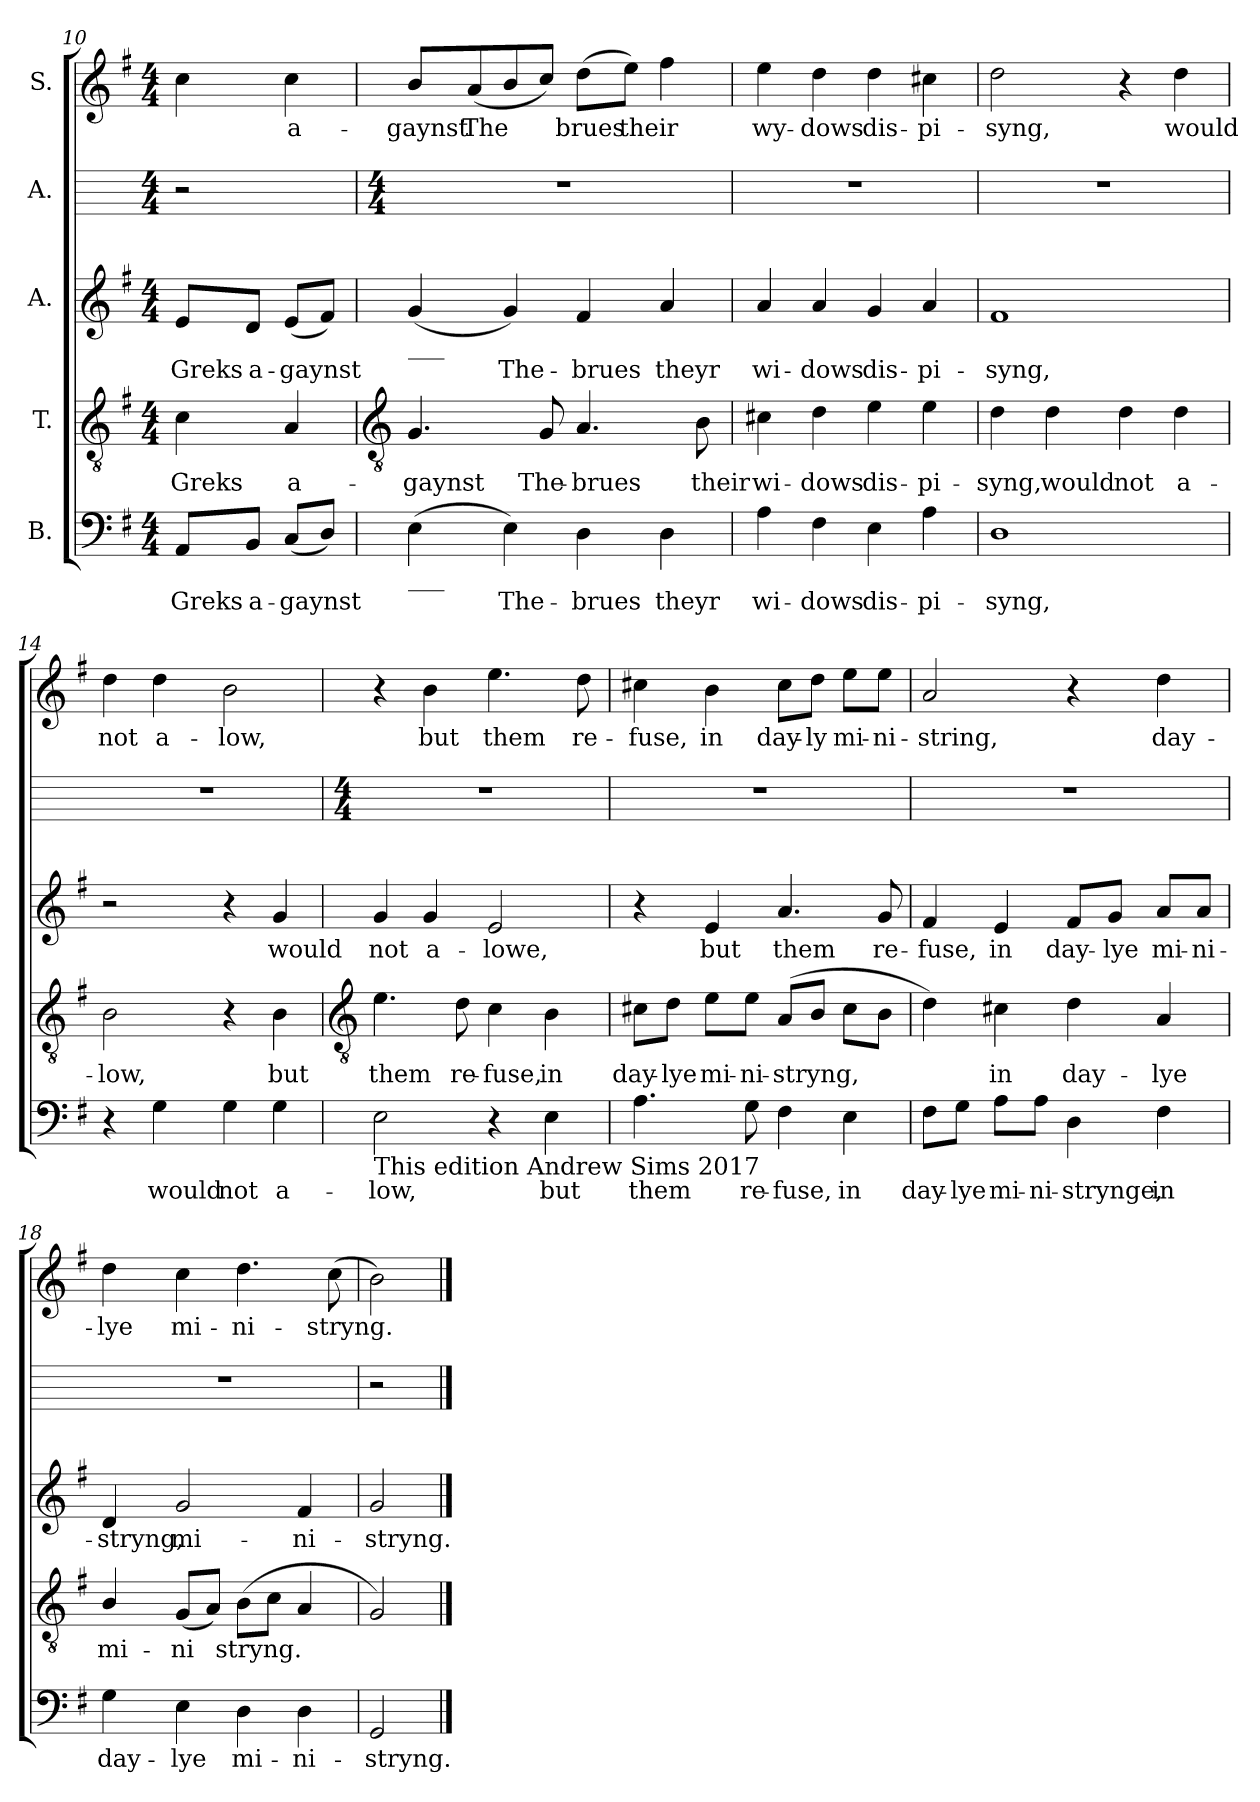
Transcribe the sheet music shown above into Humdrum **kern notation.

**kern	**text	**kern	**text	**kern	**text	**kern	**kern	**text
*part5	*part5	*part4	*part4	*part3	*part3	*part2	*part1	*part1
*staff5	*staff5	*staff4	*staff4	*staff3	*staff3	*staff2	*staff1	*staff1
*I"B.	*	*I"T.	*	*I"A.	*	*I"A.	*I"S.	*
*clefF4	*	*clefGv2	*	*clefG2	*	*	*clefG2	*
*k[f#]	*	*k[f#]	*	*k[f#]	*	*	*k[f#]	*
*G:	*	*G:	*	*G:	*	*	*G:	*
*M4/4	*	*M4/4	*	*M4/4	*	*M4/4	*M4/4	*
=10	=10	=10	=10	=10	=10	=10	=10	=10
!	!LO:LY:b	!	!LO:LY:b	!	!LO:LY:b	!	!	!
8AAL	Greks	4c	Greks	8eL	Greks	2r	4cc	.
!	!LO:LY:b	!	!	!	!LO:LY:b	!	!	!
8BBJ	a-	.	.	8dJ	a-	.	.	.
!	!LO:LY:b	!	!LO:LY:b	!	!LO:LY:b	!	!	!LO:LY:b
(<8CL	-gaynst	4A	a-	(<8eL	-gaynst	.	4cc	a-
8DJ)	.	.	.	8f#J)	.	.	.	.
!!LO:LB:g=z
=11	=11	=11	=11	=11	=11	=11	=11	=11
*	*	*clefGv2	*	*	*	*	*	*
*	*	*	*	*	*	*M4/4	*	*
!	!	!	!	!LO:TX:b:t=___	!	!	!	!
!LO:TX:b:t=___	!	!	!	!	!	!	!	!
!	!	!	!LO:LY:b	!	!	!	!	!LO:LY:b
(<4E	.	4.G	-gaynst	(<4g	.	1r	8b/L	-gaynst
!	!	!	!	!	!	!	!	!LO:LY:b
.	.	.	.	.	.	.	(<8a/	The
!	!LO:LY:b	!	!	!	!LO:LY:b	!	!	!
4E)	The-	.	.	4g)	The-	.	8b/	.
!	!	!	!LO:LY:b	!	!	!	!	!
.	.	8G	The-	.	.	.	8cc/J)	.
!	!LO:LY:b	!	!LO:LY:b	!	!LO:LY:b	!	!	!LO:LY:b
4D	-brues	4.A	-brues	4f#	-brues	.	(>8ddL	brues
!	!	!	!	!	!	!	!	!LO:LY:b
.	.	.	.	.	.	.	8eeJ)	their
!	!LO:LY:b	!	!	!	!LO:LY:b	!	!	!
4D	theyr	.	.	4a	theyr	.	4ff#	.
!	!	!	!LO:LY:b	!	!	!	!	!
.	.	8B	their	.	.	.	.	.
=12	=12	=12	=12	=12	=12	=12	=12	=12
!	!LO:LY:b	!	!LO:LY:b	!	!LO:LY:b	!	!	!LO:LY:b
4A	wi-	4c#X	wi-	4a	wi-	1r	4ee	wy-
!	!LO:LY:b	!	!LO:LY:b	!	!LO:LY:b	!	!	!LO:LY:b
4F#	-dows	4d	-dows	4a	-dows	.	4dd	-dows
!	!LO:LY:b	!	!LO:LY:b	!	!LO:LY:b	!	!	!LO:LY:b
4E	dis-	4e	dis-	4g	dis-	.	4dd	dis-
!	!LO:LY:b	!	!LO:LY:b	!	!LO:LY:b	!	!	!LO:LY:b
4A	-pi-	4e	-pi-	4a	-pi-	.	4cc#X	-pi-
=13	=13	=13	=13	=13	=13	=13	=13	=13
!	!LO:LY:b	!	!LO:LY:b	!	!LO:LY:b	!	!	!LO:LY:b
1D	-syng,	4d	-syng,	1f#	-syng,	1r	2dd	-syng,
!	!	!	!LO:LY:b	!	!	!	!	!
.	.	4d	would	.	.	.	.	.
!	!	!	!LO:LY:b	!	!	!	!	!
.	.	4d	not	.	.	.	4r	.
!	!	!	!LO:LY:b	!	!	!	!	!LO:LY:b
.	.	4d	a-	.	.	.	4dd	would
=14	=14	=14	=14	=14	=14	=14	=14	=14
!	!	!	!LO:LY:b	!	!	!	!	!LO:LY:b
4r	.	2B	-low,	2r	.	1r	4dd	not
!	!LO:LY:b	!	!	!	!	!	!	!LO:LY:b
4G	would	.	.	.	.	.	4dd	a-
!	!LO:LY:b	!	!	!	!	!	!	!LO:LY:b
4G	not	4r	.	4r	.	.	2b	-low,
!	!LO:LY:b	!	!LO:LY:b	!	!LO:LY:b	!	!	!
4G	a-	4B	but	4g	would	.	.	.
!!LO:LB:g=z
=15	=15	=15	=15	=15	=15	=15	=15	=15
*	*	*clefGv2	*	*	*	*	*	*
*	*	*	*	*	*	*M4/4	*	*
!LO:TX:b:t=This edition  Andrew Sims 2017	!	!	!	!	!	!	!	!
!	!LO:LY:b	!	!LO:LY:b	!	!LO:LY:b	!	!	!
2E	-low,	4.e	them	4g	not	1r	4r	.
!	!	!	!	!	!LO:LY:b	!	!	!LO:LY:b
.	.	.	.	4g	a-	.	4b	but
!	!	!	!LO:LY:b	!	!	!	!	!
.	.	8d	re-	.	.	.	.	.
!	!	!	!LO:LY:b	!	!LO:LY:b	!	!	!LO:LY:b
4r	.	4c	-fuse,	2e	-lowe,	.	4.ee	them
!	!LO:LY:b	!	!LO:LY:b	!	!	!	!	!
4E	but	4B	in	.	.	.	.	.
!	!	!	!	!	!	!	!	!LO:LY:b
.	.	.	.	.	.	.	8dd	re-
=16	=16	=16	=16	=16	=16	=16	=16	=16
!	!LO:LY:b	!	!LO:LY:b	!	!	!	!	!LO:LY:b
4.A	them	8c#XL	day-	4r	.	1r	4cc#X	-fuse,
!	!	!	!LO:LY:b	!	!	!	!	!
.	.	8dJ	-lye	.	.	.	.	.
!	!	!	!LO:LY:b	!	!LO:LY:b	!	!	!LO:LY:b
.	.	8eL	mi-	4e	but	.	4b	in
!	!LO:LY:b	!	!LO:LY:b	!	!	!	!	!
8G	re-	8eJ	-ni-	.	.	.	.	.
!	!LO:LY:b	!	!LO:LY:b	!	!LO:LY:b	!	!	!LO:LY:b
4F#	-fuse,	(<8AL	-stryng,	4.a	them	.	8cc#L	day-
!	!	!	!	!	!	!	!	!LO:LY:b
.	.	8BJ	.	.	.	.	8ddJ	-ly
!	!LO:LY:b	!	!	!	!	!	!	!LO:LY:b
4E	in	8c#L	.	.	.	.	8eeL	mi-
!	!	!	!	!	!LO:LY:b	!	!	!LO:LY:b
.	.	8BJ	.	8g	re-	.	8eeJ	-ni-
=17	=17	=17	=17	=17	=17	=17	=17	=17
!	!LO:LY:b	!	!	!	!LO:LY:b	!	!	!LO:LY:b
8F#L	day-	4d)	.	4f#	-fuse,	1r	2a	-string,
!	!LO:LY:b	!	!	!	!	!	!	!
8GJ	-lye	.	.	.	.	.	.	.
!	!LO:LY:b	!	!LO:LY:b	!	!LO:LY:b	!	!	!
8AL	mi-	4c#X	in	4e	in	.	.	.
!	!LO:LY:b	!	!	!	!	!	!	!
8AJ	-ni-	.	.	.	.	.	.	.
!	!LO:LY:b	!	!LO:LY:b	!	!LO:LY:b	!	!	!
4D	-strynge,	4d	day-	8f#L	day-	.	4r	.
!	!	!	!	!	!LO:LY:b	!	!	!
.	.	.	.	8gJ	-lye	.	.	.
!	!LO:LY:b	!	!LO:LY:b	!	!LO:LY:b	!	!	!LO:LY:b
4F#	in	4A	-lye	8aL	mi-	.	4dd	day-
!	!	!	!	!	!LO:LY:b	!	!	!
.	.	.	.	8aJ	-ni-	.	.	.
=18	=18	=18	=18	=18	=18	=18	=18	=18
!	!LO:LY:b	!	!LO:LY:b	!	!LO:LY:b	!	!	!LO:LY:b
4G	day-	4B/	mi-	4d	-stryng,	1r	4dd	-lye
!	!LO:LY:b	!	!LO:LY:b	!	!LO:LY:b	!	!	!LO:LY:b
4E	-lye	(<8GL	-ni	2g	mi-	.	4cc	mi-
.	.	8AJ)	.	.	.	.	.	.
!	!LO:LY:b	!	!LO:LY:b	!	!	!	!	!LO:LY:b
4D	mi-	(>8BL	stryng.	.	.	.	4.dd	-ni-
.	.	8cJ	.	.	.	.	.	.
!	!LO:LY:b	!	!	!	!LO:LY:b	!	!	!
4D	-ni-	4A	.	4f#	-ni-	.	.	.
!	!	!	!	!	!	!	!	!LO:LY:b
.	.	.	.	.	.	.	(>8cc	-stryng.
=19	=19	=19	=19	=19	=19	=19	=19	=19
!	!LO:LY:b	!	!	!	!LO:LY:b	!	!	!
2GG	-stryng.	2G)	.	2g	-stryng.	2r	2b)	.
==	==	==	==	==	==	==	==	==
*-	*-	*-	*-	*-	*-	*-	*-	*-
